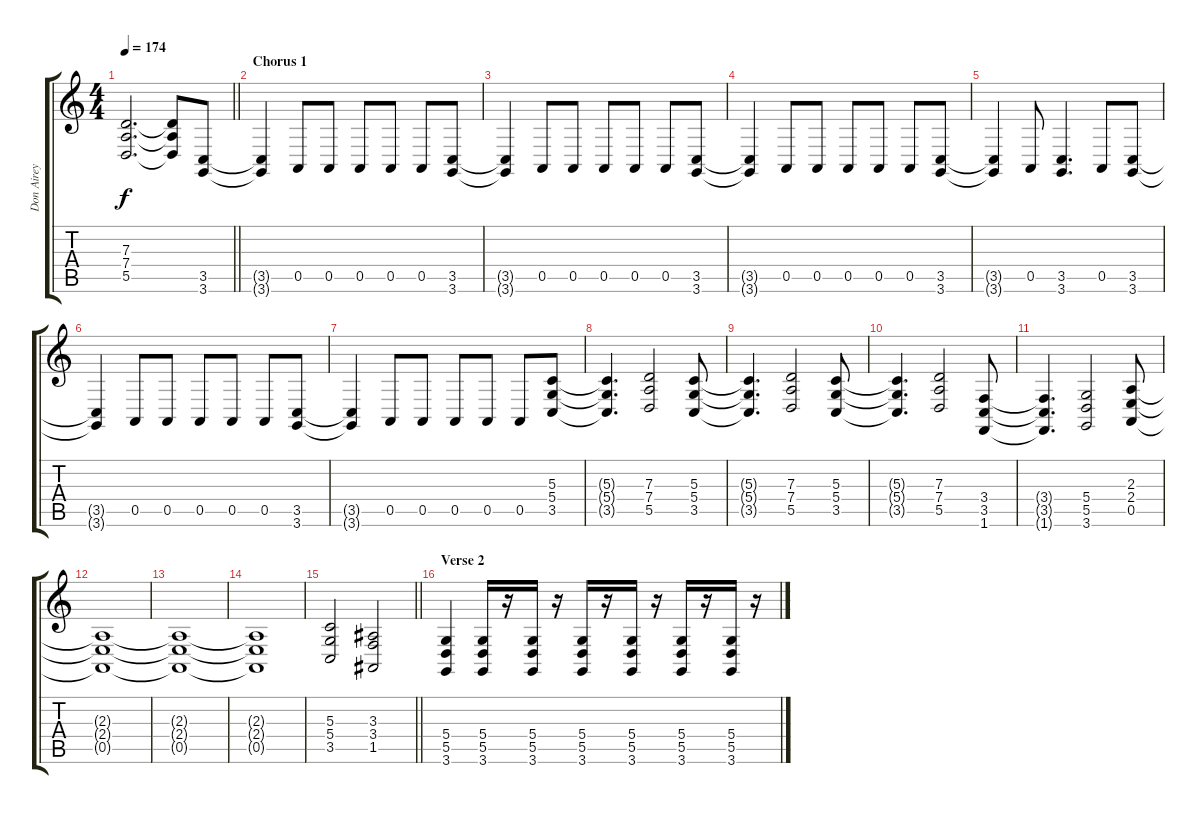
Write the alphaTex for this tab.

\track ("Don Airey - Left Hand" "Don Airey ") {instrument drawbarorgan}
\staff {score tabs}
\tuning (E4 B3 G3 D3 A2 E2) {hide}
\ts (4 4)
\tempo 174
\clef g2
\barLineRight lightlight
\ks c
(7.3{t} 7.4{t} 5.5{t}).2{d dy f} (7.3{t} 7.4{t} 5.5{t}).8 (3.5 3.6).8 |
\section ("" "Chorus 1")
(3.5{t} 3.6{t}).4 0.5.8 0.5.8 0.5.8 0.5.8 0.5.8 (3.5 3.6).8 |
(3.5{t} 3.6{t}).4 0.5.8 0.5.8 0.5.8 0.5.8 0.5.8 (3.5 3.6).8 |
(3.5{t} 3.6{t}).4 0.5.8 0.5.8 0.5.8 0.5.8 0.5.8 (3.5 3.6).8 |
(3.5{t} 3.6{t}).4 0.5.8 (3.5 3.6).4{d} 0.5.8 (3.5 3.6).8 |
(3.5{t} 3.6{t}).4 0.5.8 0.5.8 0.5.8 0.5.8 0.5.8 (3.5 3.6).8 |
(3.5{t} 3.6{t}).4 0.5.8 0.5.8 0.5.8 0.5.8 0.5.8 (5.3 5.4 3.5).8 |
(5.3{t} 5.4{t} 3.5{t}).4{d} (7.3 7.4 5.5).2 (5.3 5.4 3.5).8 |
(5.3{t} 5.4{t} 3.5{t}).4{d} (7.3 7.4 5.5).2 (5.3 5.4 3.5).8 |
(5.3{t} 5.4{t} 3.5{t}).4{d} (7.3 7.4 5.5).2 (3.4 3.5 1.6).8 |
(3.4{t} 3.5{t} 1.6{t}).4{d} (5.4 5.5 3.6).2 (2.3 2.4 0.5).8 |
(2.3{t} 2.4{t} 0.5{t}).1 |
(2.3{t} 2.4{t} 0.5{t}).1 |
(2.3{t} 2.4{t} 0.5{t}).1 |
\barLineRight lightlight
(5.3 5.4 3.5).2 (3.3 3.4 1.5).2 |
\section ("" "Verse 2")
(5.4 5.5 3.6).4 (5.4 5.5 3.6).16 r.16 (5.4 5.5 3.6).16 r.16 (5.4 5.5 3.6).16 r.16 (5.4 5.5 3.6).16 r.16 (5.4 5.5 3.6).16 r.16 (5.4 5.5 3.6).16 r.16
